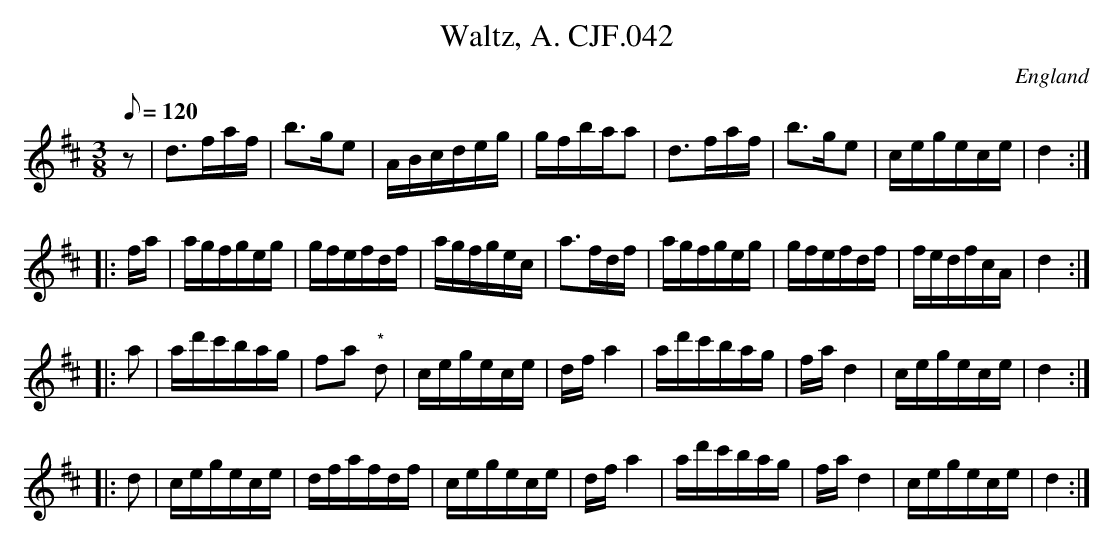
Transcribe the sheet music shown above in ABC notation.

X:1
T:Waltz, A. CJF.042
L:1/16
M:3/8
O:England
Q:1/8=120
K:D
z2|d3faf|b3ge2|ABcdeg|gfbaa2|\
d3faf|b3ge2|cegece|d4:|!
|:fa|agfgeg|gfefdf|agfgec|a3fdf|\
agfgeg|gfefdf|fedfcA|d4:|!
|:a2|ad'c'bag|f2a2 "*"d2|cegece|dfa4|\
ad'c'bag|fad4|cegece|d4:|!
|:d2|cegece|dfafdf|cegece|dfa4|\
ad'c'bag|fad4|cegece|d4:|
